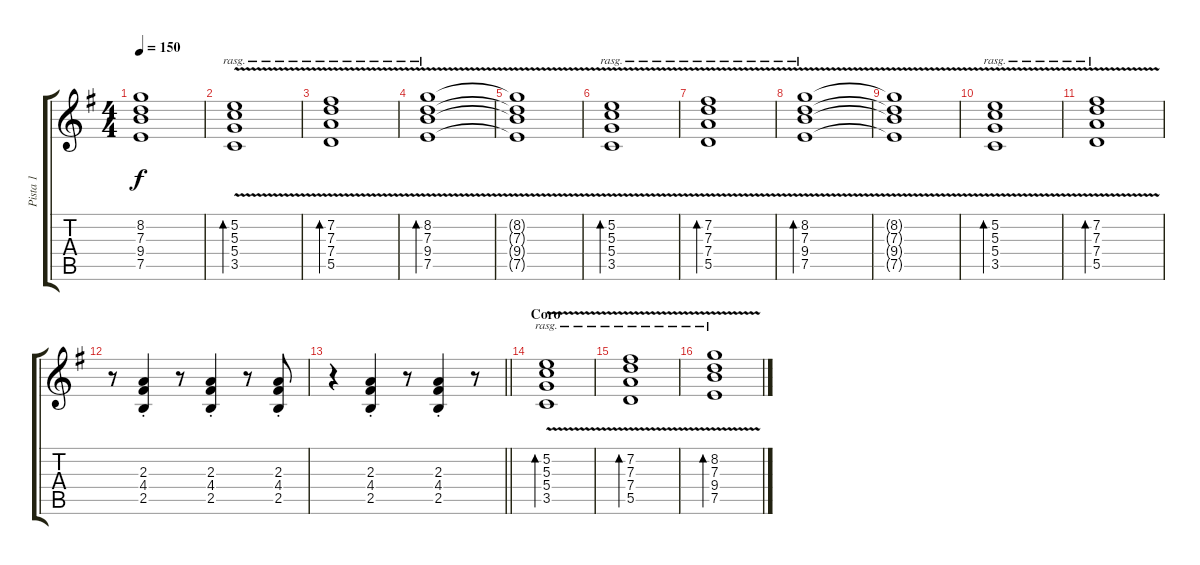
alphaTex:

\track ("Pista 1" "Pista 1") {instrument electricguitarmuted}
\staff {score tabs}
\tuning (E4 B3 G3 D3 A2 E2) {hide}
\ts (4 4)
\tempo 150
\clef g2
\ks g
(8.2{t} 7.3{t} 9.4{t} 7.5{t}).1{dy f} |
(5.2 5.3 5.4{v} 3.5).1{bd 240 rasg ii} |
(7.2{v} 7.3 7.4 5.5).1{bd 240 rasg ii} |
(8.2 7.3 9.4 7.5{v}).1{bd 240 rasg ii} |
(8.2{t} 7.3{t} 9.4{t} 7.5{t}).1 |
(5.2 5.3 5.4{v} 3.5).1{bd 240 rasg ii} |
(7.2{v} 7.3 7.4 5.5).1{bd 240 rasg ii} |
(8.2 7.3 9.4 7.5{v}).1{bd 240 rasg ii} |
(8.2{t} 7.3{t} 9.4{t} 7.5{t}).1 |
(5.2 5.3 5.4{v} 3.5).1{bd 240 rasg ii} |
(7.2{v} 7.3 7.4 5.5).1{bd 240 rasg ii} |
r.8 (2.3{st} 4.4{st} 2.5{st}).4 r.8 (2.3{st} 4.4{st} 2.5{st}).4 r.8 (2.3{st} 4.4{st} 2.5{st}).8 |
\barLineRight lightlight
r.4 (2.3{st} 4.4{st} 2.5{st}).4 r.8 (2.3{st} 4.4{st} 2.5{st}).4 r.8 |
\section ("" "Coro")
(5.2 5.3 5.4{v} 3.5).1{bd 240 rasg ii} |
(7.2{v} 7.3 7.4 5.5).1{bd 240 rasg ii} |
(8.2 7.3 9.4 7.5{v}).1{bd 240 rasg ii}
